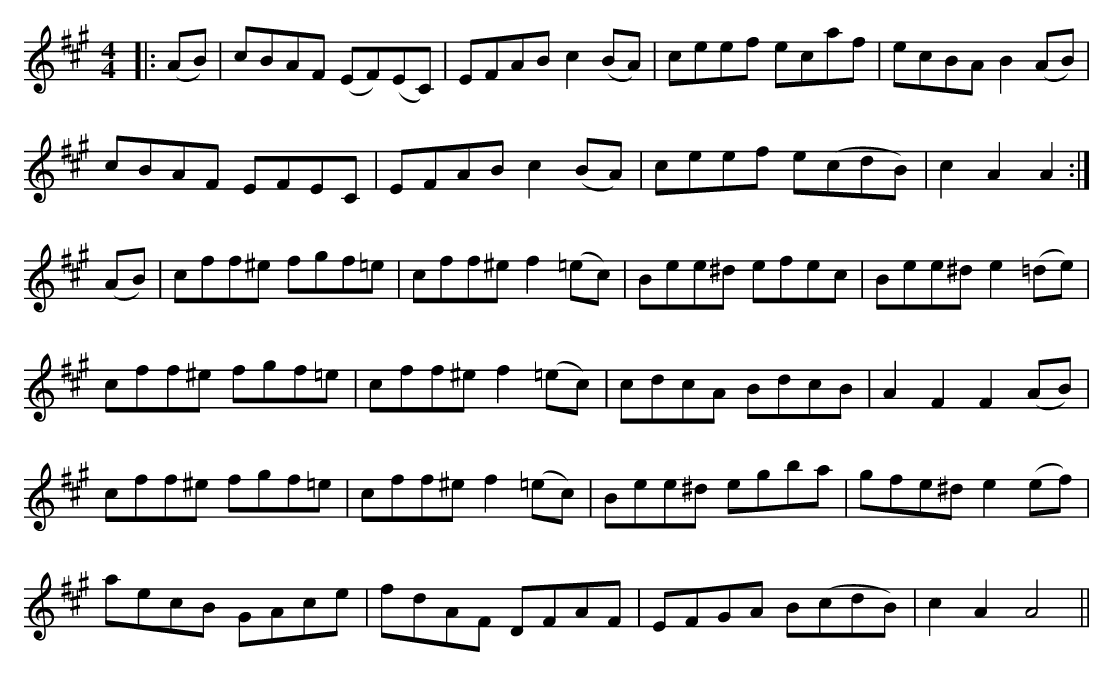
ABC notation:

X:1
M:4/4
K:A
|:(AB)|cBAF (EF)(EC)|EFAB c2 (BA)|ceef ecaf|ecBA B2 (AB)|
cBAF EFEC|EFAB c2 (BA)|ceef e(cdB)|c2 A2 A2:|
(AB)|cff^e fgf=e|cff^e f2 (=ec)|Bee^d efec|Bee^d e2 (=de)|
cff^e fgf=e|cff^e f2 (=ec)|cdcA BdcB|A2 F2 F2 (AB)|
cff^e fgf=e|cff^e f2 (=ec)|Bee^d egba|gfe^d e2 (ef)|
aecB GAce|fdAF DFAF|EFGA B(cdB)|c2 A2 A4||
